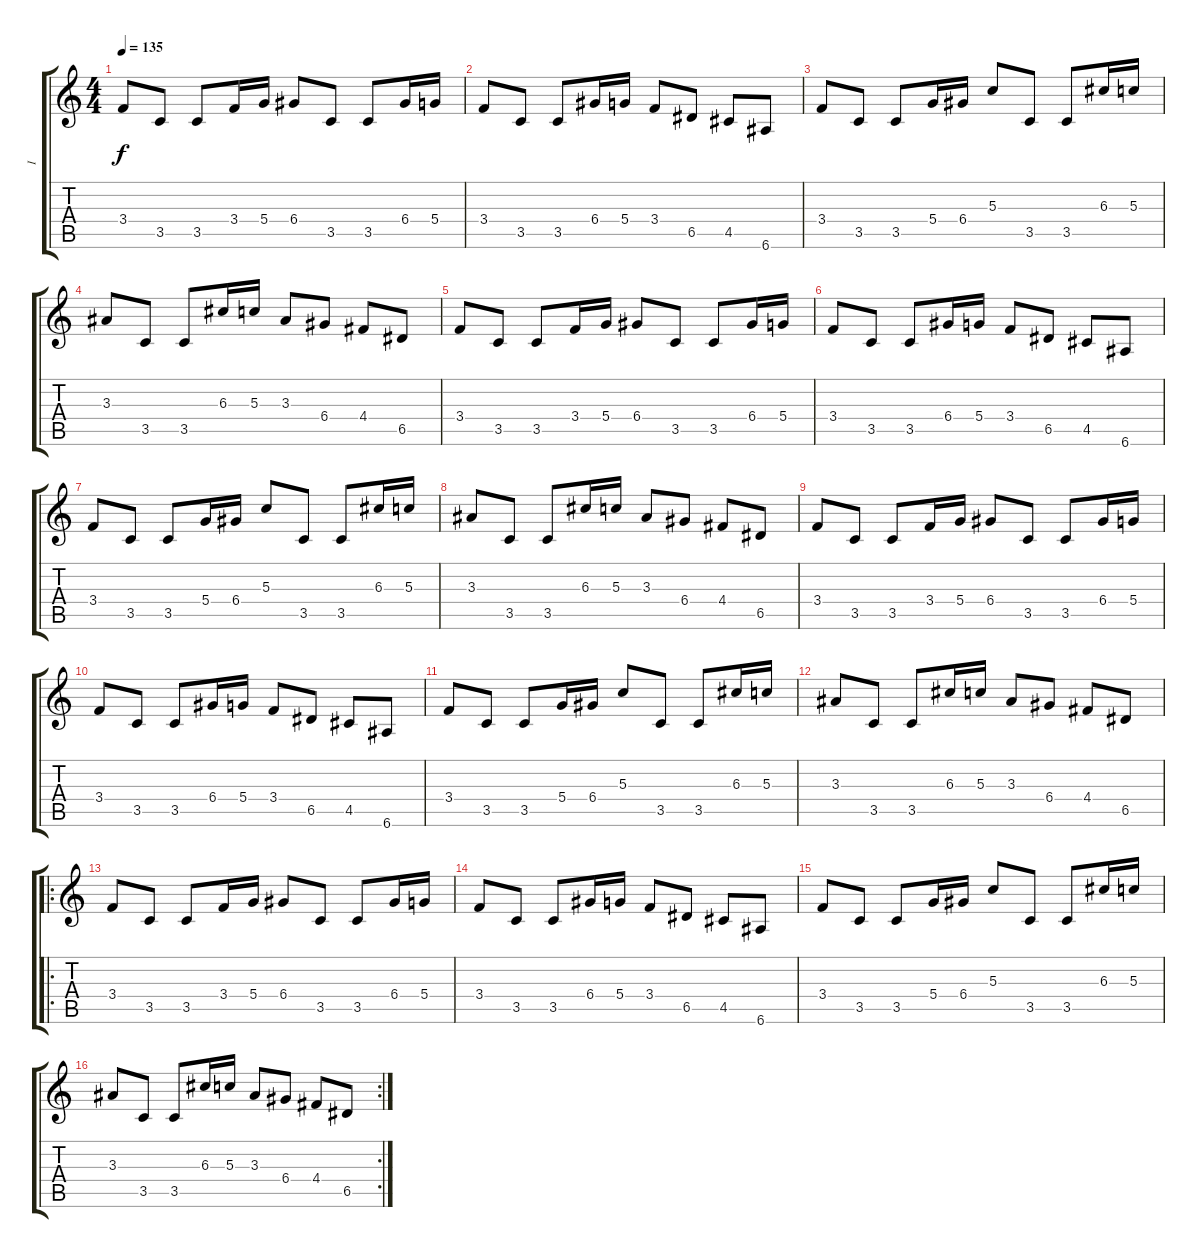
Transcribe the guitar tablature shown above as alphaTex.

\track ("I" "I") {instrument distortionguitar}
\staff {score tabs}
\tuning (E4 B3 G3 D3 A2 E2) {hide}
\ts (4 4)
\tempo 135
\clef g2
\ks c
3.4.8{dy f instrument distortionguitar} 3.5.8 3.5.8 3.4.16 5.4.16 6.4.8 3.5.8 3.5.8 6.4.16 5.4.16 |
3.4.8 3.5.8 3.5.8 6.4.16 5.4.16 3.4.8 6.5.8 4.5.8 6.6.8 |
3.4.8 3.5.8 3.5.8 5.4.16 6.4.16 5.3.8 3.5.8 3.5.8 6.3.16 5.3.16 |
3.3.8 3.5.8 3.5.8 6.3.16 5.3.16 3.3.8 6.4.8 4.4.8 6.5.8 |
3.4.8 3.5.8 3.5.8 3.4.16 5.4.16 6.4.8 3.5.8 3.5.8 6.4.16 5.4.16 |
3.4.8 3.5.8 3.5.8 6.4.16 5.4.16 3.4.8 6.5.8 4.5.8 6.6.8 |
3.4.8 3.5.8 3.5.8 5.4.16 6.4.16 5.3.8 3.5.8 3.5.8 6.3.16 5.3.16 |
3.3.8 3.5.8 3.5.8 6.3.16 5.3.16 3.3.8 6.4.8 4.4.8 6.5.8 |
3.4.8 3.5.8 3.5.8 3.4.16 5.4.16 6.4.8 3.5.8 3.5.8 6.4.16 5.4.16 |
3.4.8 3.5.8 3.5.8 6.4.16 5.4.16 3.4.8 6.5.8 4.5.8 6.6.8 |
3.4.8 3.5.8 3.5.8 5.4.16 6.4.16 5.3.8 3.5.8 3.5.8 6.3.16 5.3.16 |
3.3.8 3.5.8 3.5.8 6.3.16 5.3.16 3.3.8 6.4.8 4.4.8 6.5.8 |
\ro
3.4.8 3.5.8 3.5.8 3.4.16 5.4.16 6.4.8 3.5.8 3.5.8 6.4.16 5.4.16 |
3.4.8 3.5.8 3.5.8 6.4.16 5.4.16 3.4.8 6.5.8 4.5.8 6.6.8 |
3.4.8 3.5.8 3.5.8 5.4.16 6.4.16 5.3.8 3.5.8 3.5.8 6.3.16 5.3.16 |
\rc 2
3.3.8 3.5.8 3.5.8 6.3.16 5.3.16 3.3.8 6.4.8 4.4.8 6.5.8
